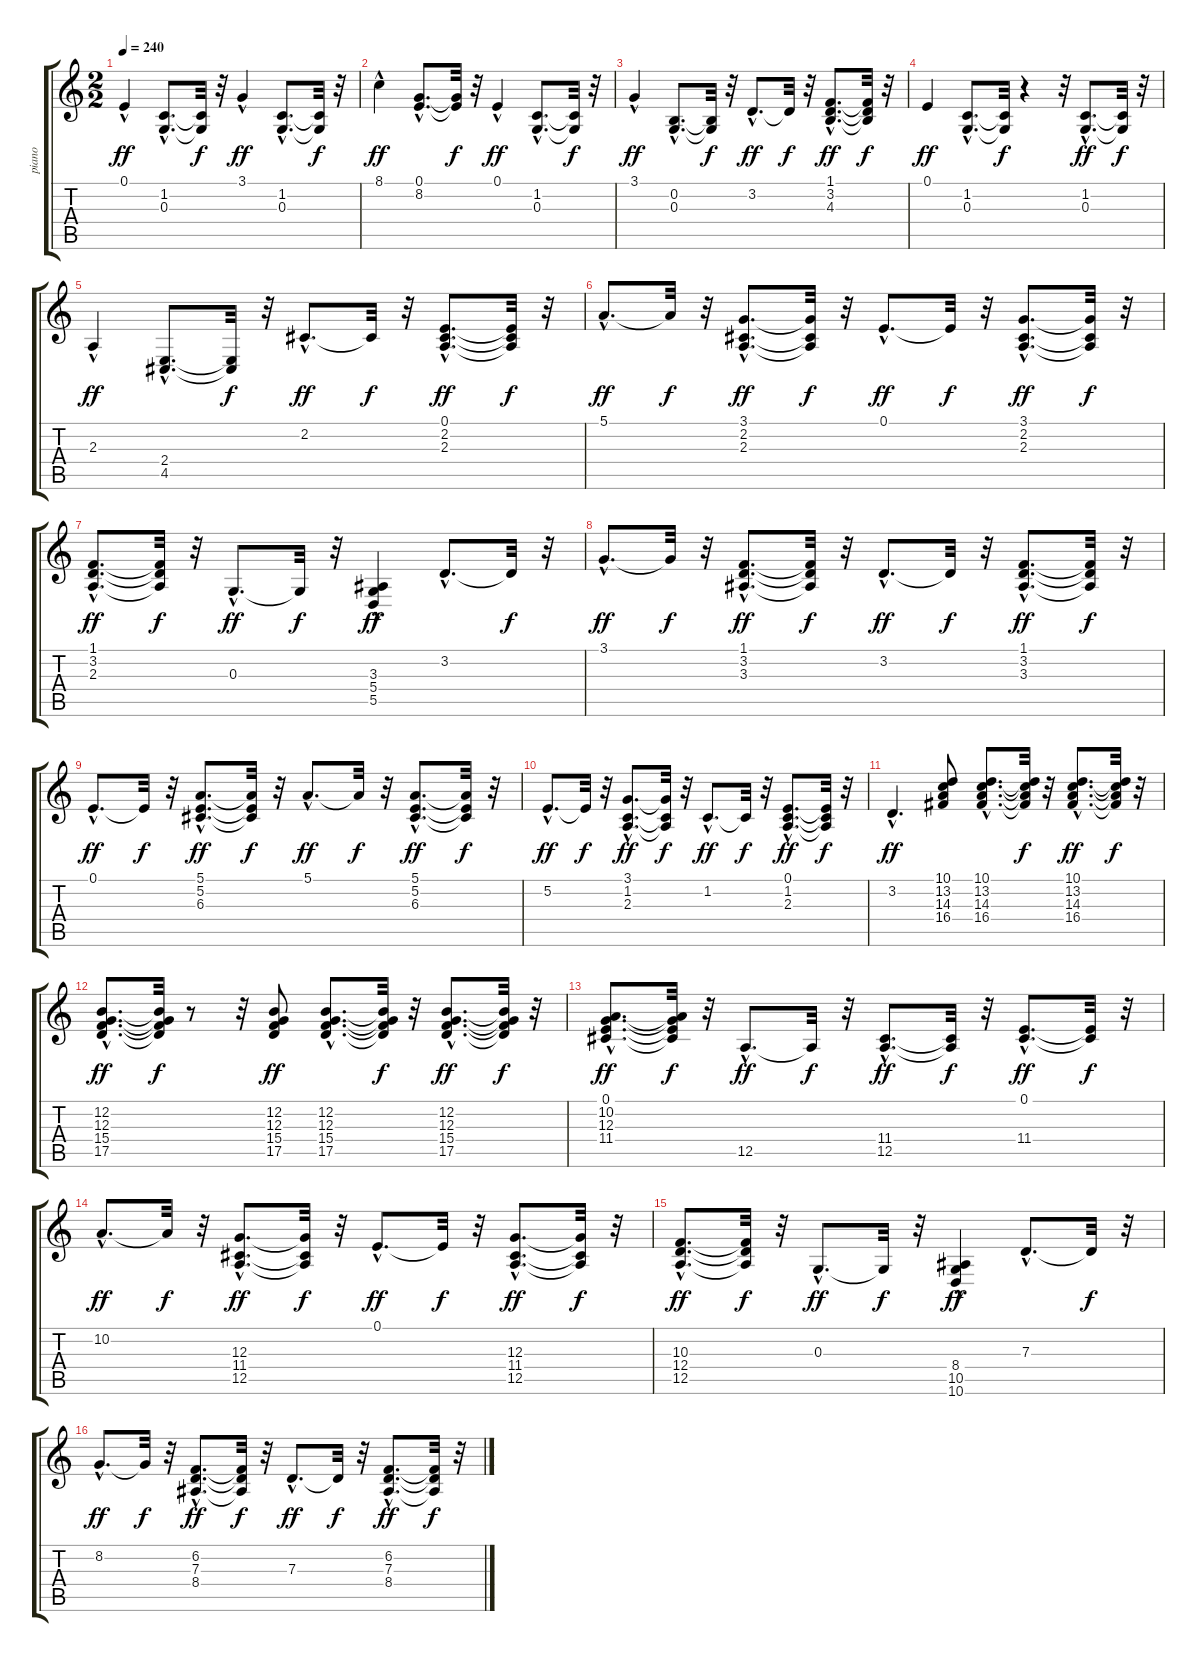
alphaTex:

\track ("piano" "piano") {instrument acousticgrandpiano}
\staff {score tabs}
\tuning (E4 B3 G3 D3 A2 E2) {hide}
\ts (2 2)
\tempo 240
\clef g2
\ks c
0.1{hac}.4{dy ff} (1.2{hac} 0.3{hac}).8{d} (1.2{t} 0.3{t}).32{dy f} r.32 3.1{hac}.4{dy ff} (1.2{hac} 0.3{hac}).8{d} (1.2{t} 0.3{t}).32{dy f} r.32 |
8.1{hac}.4{dy ff} (0.1{hac} 8.2{hac}).8{d} (0.1{t} 8.2{t}).32{dy f} r.32 0.1{hac}.4{dy ff} (1.2{hac} 0.3{hac}).8{d} (1.2{t} 0.3{t}).32{dy f} r.32 |
3.1{hac}.4{dy ff} (0.2{hac} 0.3{hac}).8{d} (0.2{t} 0.3{t}).32{dy f} r.32 3.2{hac}.8{d dy ff} 3.2{t}.32{dy f} r.32 (1.1{hac} 3.2{hac} 4.3{hac}).8{d dy ff} (1.1{t} 3.2{t} 4.3{t}).32{dy f} r.32 |
0.1.4{dy ff} (1.2{hac} 0.3{hac}).8{d} (1.2{t} 0.3{t}).32{dy f} r.4 r.32 (1.2{hac} 0.3{hac}).8{d dy ff} (1.2{t} 0.3{t}).32{dy f} r.32 |
2.3{hac}.4{dy ff} (2.4{hac} 4.5{hac}).8{d} (2.4{t} 4.5{t}).32{dy f} r.32 2.2{hac}.8{d dy ff} 2.2{t}.32{dy f} r.32 (0.1{hac} 2.2{hac} 2.3{hac}).8{d dy ff} (0.1{t} 2.2{t} 2.3{t}).32{dy f} r.32 |
5.1{hac}.8{d dy ff} 5.1{t}.32{dy f} r.32 (3.1{hac} 2.2{hac} 2.3{hac}).8{d dy ff} (3.1{t} 2.2{t} 2.3{t}).32{dy f} r.32 0.1{hac}.8{d dy ff} 0.1{t}.32{dy f} r.32 (3.1{hac} 2.2{hac} 2.3{hac}).8{d dy ff} (3.1{t} 2.2{t} 2.3{t}).32{dy f} r.32 |
(1.1{hac} 3.2{hac} 2.3{hac}).8{d dy ff} (1.1{t} 3.2{t} 2.3{t}).32{dy f} r.32 0.3{hac}.8{d dy ff} 0.3{t}.32{dy f} r.32 (3.3{hac} 5.4{hac} 5.5{hac}).4{dy ff} 3.2{hac}.8{d} 3.2{t}.32{dy f} r.32 |
3.1{hac}.8{d dy ff} 3.1{t}.32{dy f} r.32 (1.1{hac} 3.2{hac} 3.3{hac}).8{d dy ff} (1.1{t} 3.2{t} 3.3{t}).32{dy f} r.32 3.2{hac}.8{d dy ff} 3.2{t}.32{dy f} r.32 (1.1{hac} 3.2{hac} 3.3{hac}).8{d dy ff} (1.1{t} 3.2{t} 3.3{t}).32{dy f} r.32 |
0.1{hac}.8{d dy ff} 0.1{t}.32{dy f} r.32 (5.1{hac} 5.2{hac} 6.3{hac}).8{d dy ff} (5.1{t} 5.2{t} 6.3{t}).32{dy f} r.32 5.1{hac}.8{d dy ff} 5.1{t}.32{dy f} r.32 (5.1{hac} 5.2{hac} 6.3{hac}).8{d dy ff} (5.1{t} 5.2{t} 6.3{t}).32{dy f} r.32 |
5.2{hac}.8{d dy ff} 5.2{t}.32{dy f} r.32 (3.1{hac} 1.2{hac} 2.3{hac}).8{d dy ff} (3.1{t} 1.2{t} 2.3{t}).32{dy f} r.32 1.2{hac}.8{d dy ff} 1.2{t}.32{dy f} r.32 (0.1{hac} 1.2{hac} 2.3{hac}).8{d dy ff} (0.1{t} 1.2{t} 2.3{t}).32{dy f} r.32 |
3.2{hac}.4{d dy ff} (10.1 13.2 14.3 16.4).8 (10.1{hac} 13.2{hac} 14.3{hac} 16.4{hac}).8{d} (10.1{t} 13.2{t} 14.3{t} 16.4{t}).32{dy f} r.32 (10.1{hac} 13.2{hac} 14.3{hac} 16.4{hac}).8{d dy ff} (10.1{t} 13.2{t} 14.3{t} 16.4{t}).32{dy f} r.32 |
(12.2{hac} 12.3{hac} 15.4{hac} 17.5{hac}).8{d dy ff} (12.2{t} 12.3{t} 15.4{t} 17.5{t}).32{dy f} r.8 r.32 (12.2 12.3 15.4 17.5).8{dy ff} (12.2{hac} 12.3{hac} 15.4{hac} 17.5{hac}).8{d} (12.2{t} 12.3{t} 15.4{t} 17.5{t}).32{dy f} r.32 (12.2{hac} 12.3{hac} 15.4{hac} 17.5{hac}).8{d dy ff} (12.2{t} 12.3{t} 15.4{t} 17.5{t}).32{dy f} r.32 |
(0.1{hac} 10.2{hac} 12.3{hac} 11.4{hac}).8{d dy ff} (0.1{t} 10.2{t} 12.3{t} 11.4{t}).32{dy f} r.32 12.5{hac}.8{d dy ff} 12.5{t}.32{dy f} r.32 (11.4{hac} 12.5{hac}).8{d dy ff} (11.4{t} 12.5{t}).32{dy f} r.32 (0.1{hac} 11.4{hac}).8{d dy ff} (0.1{t} 11.4{t}).32{dy f} r.32 |
10.2{hac}.8{d dy ff} 10.2{t}.32{dy f} r.32 (12.3{hac} 11.4{hac} 12.5{hac}).8{d dy ff} (12.3{t} 11.4{t} 12.5{t}).32{dy f} r.32 0.1{hac}.8{d dy ff} 0.1{t}.32{dy f} r.32 (12.3{hac} 11.4{hac} 12.5{hac}).8{d dy ff} (12.3{t} 11.4{t} 12.5{t}).32{dy f} r.32 |
(10.3{hac} 12.4{hac} 12.5{hac}).8{d dy ff} (10.3{t} 12.4{t} 12.5{t}).32{dy f} r.32 0.3{hac}.8{d dy ff} 0.3{t}.32{dy f} r.32 (8.4{hac} 10.5{hac} 10.6{hac}).4{dy ff} 7.3{hac}.8{d} 7.3{t}.32{dy f} r.32 |
8.2{hac}.8{d dy ff} 8.2{t}.32{dy f} r.32 (6.2{hac} 7.3{hac} 8.4{hac}).8{d dy ff} (6.2{t} 7.3{t} 8.4{t}).32{dy f} r.32 7.3{hac}.8{d dy ff} 7.3{t}.32{dy f} r.32 (6.2{hac} 7.3{hac} 8.4{hac}).8{d dy ff} (6.2{t} 7.3{t} 8.4{t}).32{dy f} r.32
